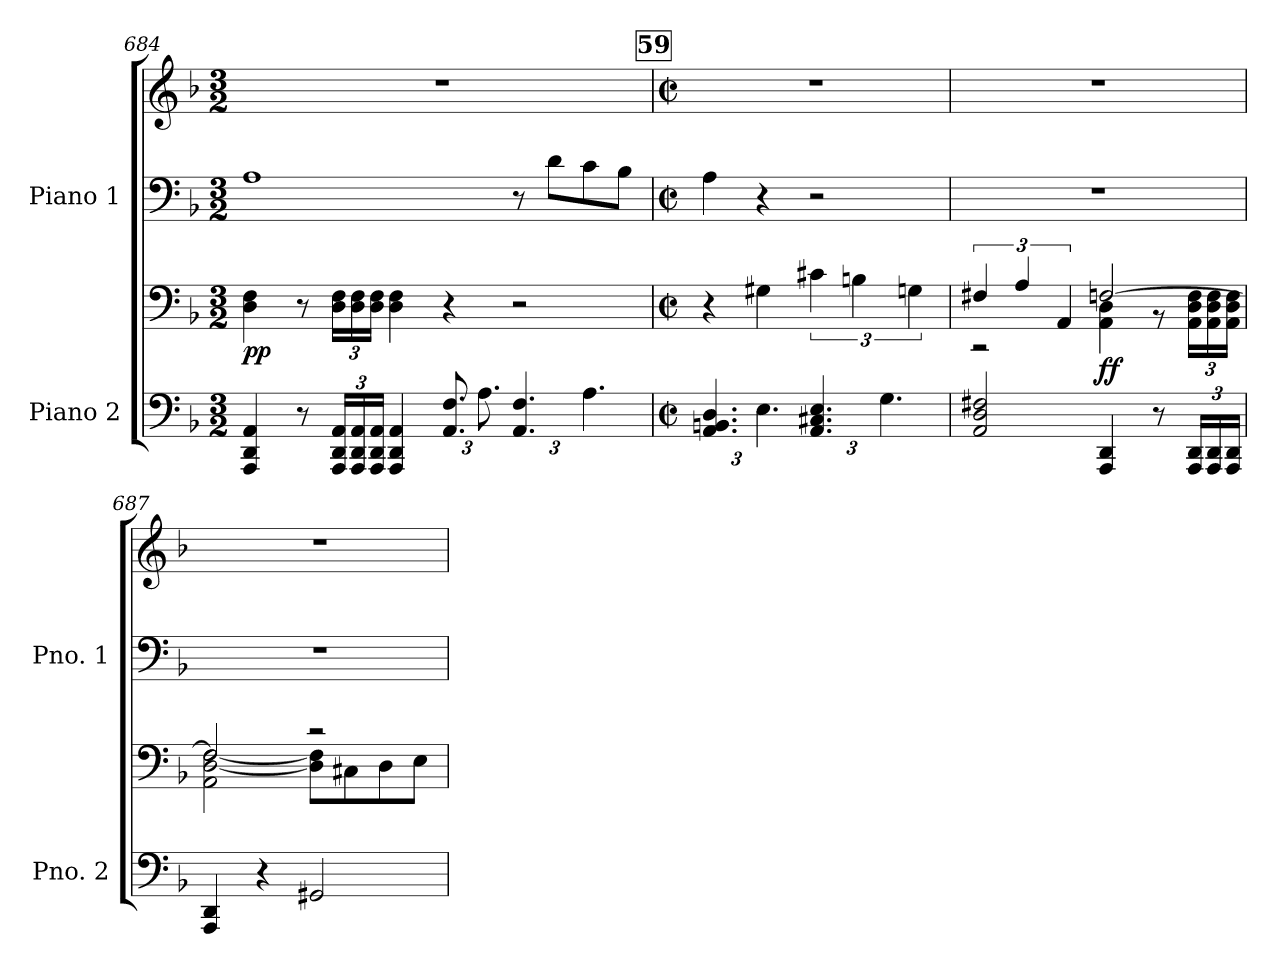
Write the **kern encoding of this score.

**kern	**kern	**dynam	**kern	**kern
*part2	*part2	*part2	*part1	*part1
*staff4	*staff3	*staff3/4	*staff2	*staff1
*I"Piano 2	*	*	*I"Piano 1	*
*I'Pno. 2	*	*	*I'Pno. 1	*
*clefF4	*clefF4	*	*clefF4	*clefG2
*k[b-]	*k[b-]	*	*k[b-]	*k[b-]
*M3/2	*M3/2	*	*M3/2	*M3/2
=684	=684	=684	=684	=684
!	!	!LO:DY:b	!	!
4AAA/ 4DD/ 4AA/	4D\ 4F\	pp	1A	1.r
8r	8r	.	.	.
*Xbrackettup	*Xbrackettup	*	*	*
24AAA/ 24DD/ 24AA/LL	24D\ 24F\LL	.	.	.
24AAA/ 24DD/ 24AA/	24D\ 24F\	.	.	.
24AAA/ 24DD/ 24AA/JJ	24D\ 24F\JJ	.	.	.
4AAA/ 4DD/ 4AA/	4D\ 4F\	.	.	.
12.AA/ 12.F/	4r	.	.	.
12.A\	.	.	.	.
6.AA/ 6.F/	2r	.	8r	.
.	.	.	8d\L	.
6.A\	.	.	8c\	.
.	.	.	8B-\J	.
!!LO:LB:g=z
!!LO:REH:place=s1:a:B:fs=14:t=59
=685	=685	=685	=685	=685
*M2/2	*M2/2	*	*M2/2	*M2/2
*met(c|)	*met(c|)	*	*met(c|)	*met(c|)
6.AA/ 6.BBn/ 6.D/	4r	.	4A\	1r
6.E\	4G#X\	.	4r	.
*	*brackettup	*	*	*
6.AA/ 6.C#X/ 6.E/	6c#X\	.	2r	.
.	6Bn\	.	.	.
6.G\	.	.	.	.
.	6Gn\	.	.	.
=686	=686	=686	=686	=686
*	*^	*	*	*
2AA/ 2D/ 2F#X/	6F#X/	2r	.	1r	1r
.	6A/	.	.	.	.
.	6AA/	.	.	.	.
!	!	!	!LO:DY:b	!	!
4AAA/ 4DD/	[2Fn/	4AA\ 4D\	ff	.	.
8r	.	8r	.	.	.
*	*	*Xbrackettup	*	*	*
24AAA/ 24DD/LL	.	24AA\ 24D\ 24F\LL	.	.	.
24AAA/ 24DD/	.	24AA\ 24D\ 24F\	.	.	.
24AAA/ 24DD/JJ	.	24AA\ 24D\ 24F\JJ	.	.	.
=687	=687	=687	=687	=687	=687
4AAA/ 4DD/	2F/]	2AA\ [2D\ [2F\	.	1r	1r
4r	.	.	.	.	.
2GG#X/	2r	8D\] 8F\]L	.	.	.
.	.	8C#X\	.	.	.
.	.	8D\	.	.	.
.	.	8E\J	.	.	.
*	*v	*v	*	*	*
=	=	=	=	=
*-	*-	*-	*-	*-
